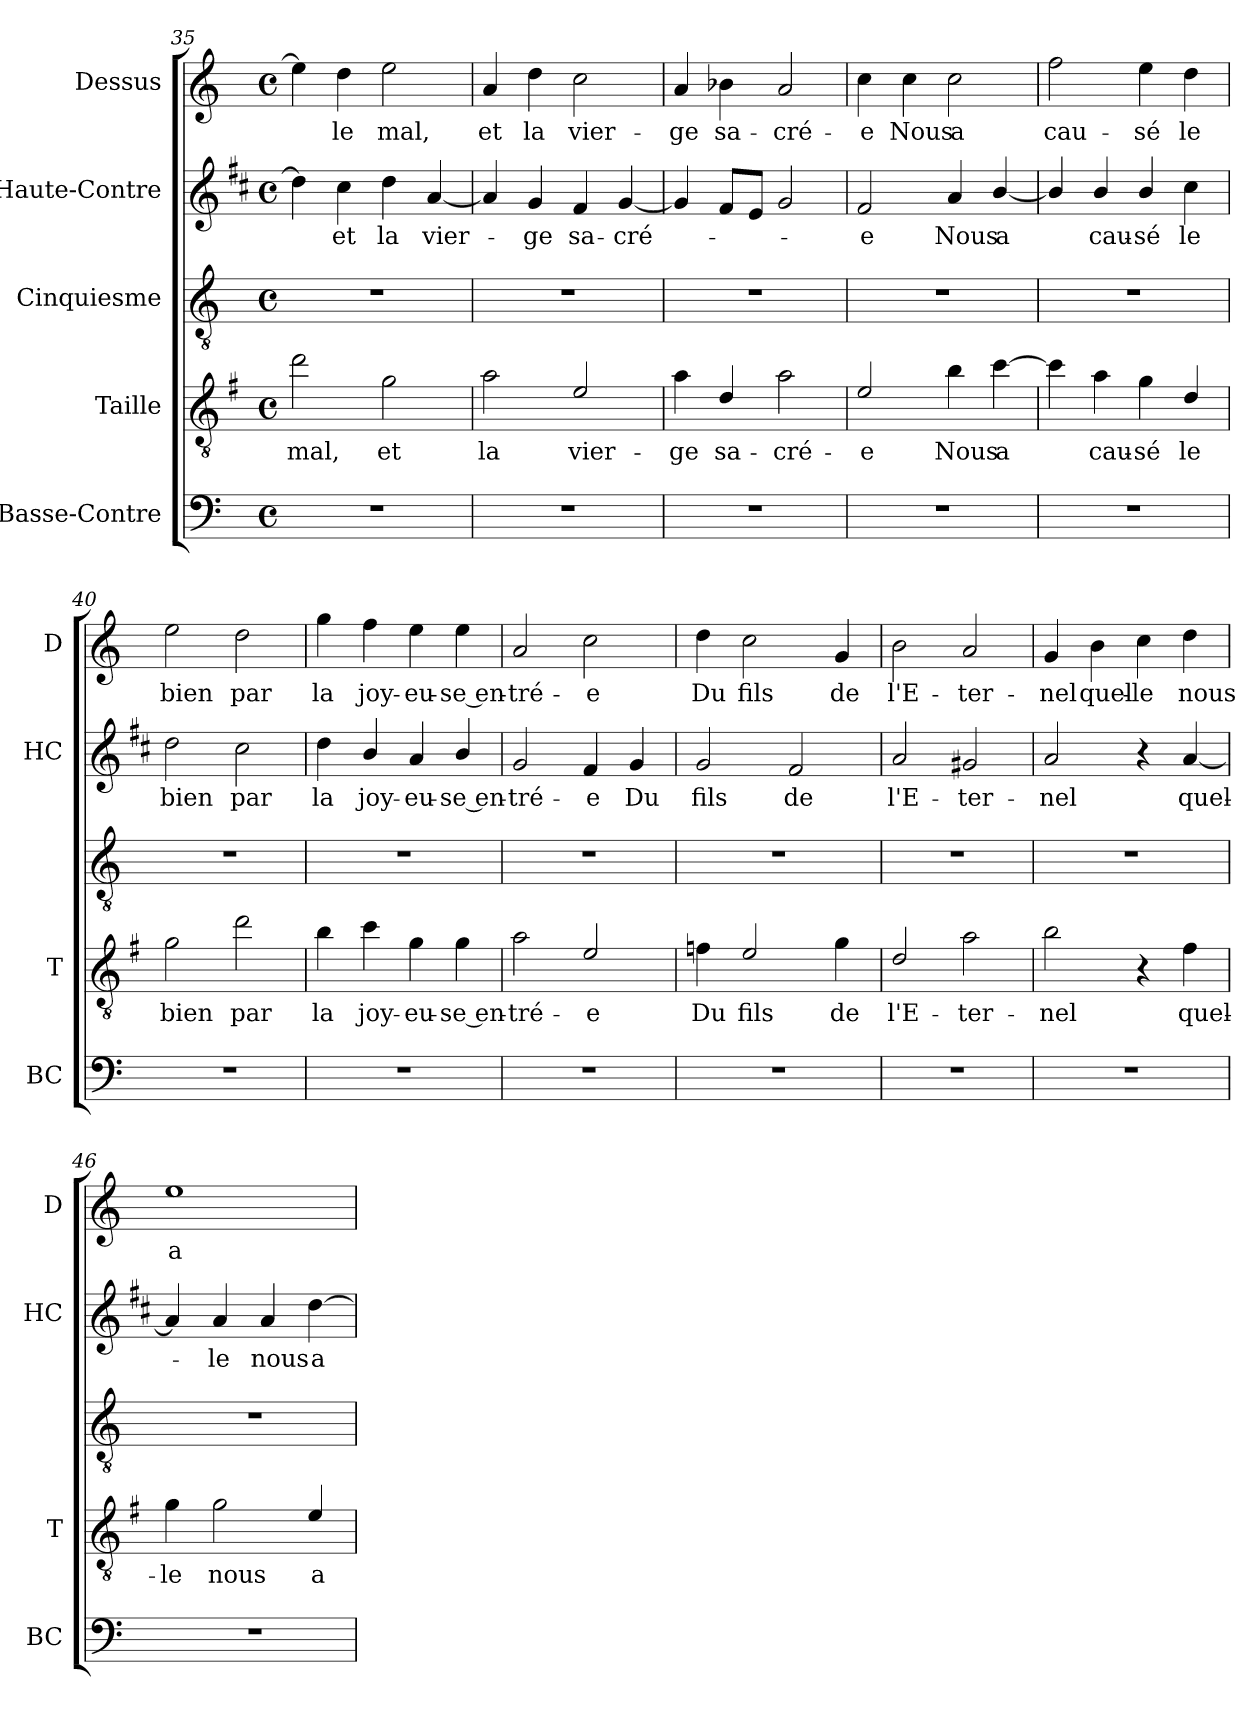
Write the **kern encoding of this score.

**kern	**kern	**text	**kern	**kern	**text	**kern	**text
*part5	*part4	*part4	*part3	*part2	*part2	*part1	*part1
*staff5	*staff4	*staff4	*staff3	*staff2	*staff2	*staff1	*staff1
*I"Basse-Contre	*I"Taille	*	*I"Cinquiesme	*I"Haute-Contre	*	*I"Dessus	*
*I'BC	*I'T	*	*	*I'HC	*	*I'D	*
*clefF4	*clefGv2	*	*clefGv2	*clefG2	*	*clefG2	*
*	*ITrd4c7	*	*	*ITrd1c2	*	*	*
*k[]	*k[]	*	*k[]	*k[]	*	*k[]	*
*C:	*C:	*	*C:	*C:	*	*C:	*
*M4/4	*M4/4	*	*M4/4	*M4/4	*	*M4/4	*
*met(c)	*met(c)	*	*met(c)	*met(c)	*	*met(c)	*
=35	=35	=35	=35	=35	=35	=35	=35
!	!	!LO:LY:b	!	!	!	!	!
1r	2g\	mal,	1r	4cc\]	.	4ee\]	.
!	!	!	!	!	!LO:LY:b	!	!LO:LY:b
.	.	.	.	4b\	et	4dd\	le
!	!	!LO:LY:b	!	!	!LO:LY:b	!	!LO:LY:b
.	2c\	et	.	4cc\	la	2ee\	mal,
!	!	!	!	!	!LO:LY:b	!	!
.	.	.	.	[4g/	vier-	.	.
=36	=36	=36	=36	=36	=36	=36	=36
!	!	!LO:LY:b	!	!	!	!	!LO:LY:b
1r	2d\	la	1r	4g/]	.	4a/	et
!	!	!	!	!	!LO:LY:b	!	!LO:LY:b
.	.	.	.	4f/	-ge	4dd\	la
!	!	!LO:LY:b	!	!	!LO:LY:b	!	!LO:LY:b
.	2A/	vier-	.	4e/	sa-	2cc\	vier-
!	!	!	!	!	!LO:LY:b	!	!
.	.	.	.	[4f/	-cré-	.	.
=37	=37	=37	=37	=37	=37	=37	=37
!	!	!LO:LY:b	!	!	!	!	!LO:LY:b
1r	4d\	-ge	1r	4f/]	.	4a/	-ge
!	!	!LO:LY:b	!	!	!	!	!LO:LY:b
.	4G/	sa-	.	8e/L	.	4b-X\	sa-
.	.	.	.	8d/J	.	.	.
!	!	!LO:LY:b	!	!	!	!	!LO:LY:b
.	2d\	-cré-	.	2f/	.	2a/	-cré-
=38	=38	=38	=38	=38	=38	=38	=38
!	!	!LO:LY:b	!	!	!LO:LY:b	!	!LO:LY:b
1r	2A/	-e	1r	2e/	-e	4cc\	-e
!	!	!	!	!	!	!	!LO:LY:b
.	.	.	.	.	.	4cc\	Nous
!	!	!LO:LY:b	!	!	!LO:LY:b	!	!LO:LY:b
.	4e\	Nous	.	4g/	Nous	2cc\	a
!	!	!LO:LY:b	!	!	!LO:LY:b	!	!
.	[4f\	a	.	[4a/	a	.	.
!!LO:LB:g=z
=39	=39	=39	=39	=39	=39	=39	=39
!	!	!	!	!	!	!	!LO:LY:b
1r	4f\]	.	1r	4a/]	.	2ff\	cau-
!	!	!LO:LY:b	!	!	!LO:LY:b	!	!
.	4d\	cau-	.	4a/	cau-	.	.
!	!	!LO:LY:b	!	!	!LO:LY:b	!	!LO:LY:b
.	4c\	-sé	.	4a/	-sé	4ee\	-sé
!	!	!LO:LY:b	!	!	!LO:LY:b	!	!LO:LY:b
.	4G/	le	.	4b\	le	4dd\	le
=40	=40	=40	=40	=40	=40	=40	=40
!	!	!LO:LY:b	!	!	!LO:LY:b	!	!LO:LY:b
1r	2c\	bien	1r	2cc\	bien	2ee\	bien
!	!	!LO:LY:b	!	!	!LO:LY:b	!	!LO:LY:b
.	2g\	par	.	2b\	par	2dd\	par
=41	=41	=41	=41	=41	=41	=41	=41
!	!	!LO:LY:b	!	!	!LO:LY:b	!	!LO:LY:b
1r	4e\	la	1r	4cc\	la	4gg\	la
!	!	!LO:LY:b	!	!	!LO:LY:b	!	!LO:LY:b
.	4f\	joy-	.	4a/	joy-	4ff\	joy-
!	!	!LO:LY:b	!	!	!LO:LY:b	!	!LO:LY:b
.	4c\	-eu-	.	4g/	-eu-	4ee\	-eu-
!	!	!LO:LY:b	!	!	!LO:LY:b	!	!LO:LY:b
.	4c\	-se en-	.	4a/	-se en-	4ee\	-se en-
=42	=42	=42	=42	=42	=42	=42	=42
!	!	!LO:LY:b	!	!	!LO:LY:b	!	!LO:LY:b
1r	2d\	-tré-	1r	2f/	-tré-	2a/	-tré-
!	!	!LO:LY:b	!	!	!LO:LY:b	!	!LO:LY:b
.	2A/	-e	.	4e/	-e	2cc\	-e
!	!	!	!	!	!LO:LY:b	!	!
.	.	.	.	4f/	Du	.	.
=43	=43	=43	=43	=43	=43	=43	=43
!	!	!LO:LY:b	!	!	!LO:LY:b	!	!LO:LY:b
1r	4B-X\	Du	1r	2f/	fils	4dd\	Du
!	!	!LO:LY:b	!	!	!	!	!LO:LY:b
.	2A/	fils	.	.	.	2cc\	fils
!	!	!	!	!	!LO:LY:b	!	!
.	.	.	.	2e/	de	.	.
!	!	!LO:LY:b	!	!	!	!	!LO:LY:b
.	4c\	de	.	.	.	4g/	de
=44	=44	=44	=44	=44	=44	=44	=44
!	!	!LO:LY:b	!	!	!LO:LY:b	!	!LO:LY:b
1r	2G/	l'E-	1r	2g/	l'E-	2b\	l'E-
!	!	!LO:LY:b	!	!	!LO:LY:b	!	!LO:LY:b
.	2d\	-ter-	.	2f#X/	-ter-	2a/	-ter-
=45	=45	=45	=45	=45	=45	=45	=45
!	!	!LO:LY:b	!	!	!LO:LY:b	!	!LO:LY:b
1r	2e\	-nel	1r	2g/	-nel	4g/	-nel
!	!	!	!	!	!	!	!LO:LY:b
.	.	.	.	.	.	4b\	quel-
!	!	!	!	!	!	!	!LO:LY:b
.	4r	.	.	4r	.	4cc\	-le
!	!	!LO:LY:b	!	!	!LO:LY:b	!	!LO:LY:b
.	4B\	quel-	.	[4g/	quel-	4dd\	nous
=46	=46	=46	=46	=46	=46	=46	=46
!	!	!LO:LY:b	!	!	!	!	!LO:LY:b
1r	4c\	-le	1r	4g/]	.	1ee	a
!	!	!LO:LY:b	!	!	!LO:LY:b	!	!
.	2c\	nous	.	4g/	-le	.	.
!	!	!	!	!	!LO:LY:b	!	!
.	.	.	.	4g/	nous	.	.
!	!	!LO:LY:b	!	!	!LO:LY:b	!	!
.	4A/	a	.	[4cc\	a	.	.
=	=	=	=	=	=	=	=
*-	*-	*-	*-	*-	*-	*-	*-
